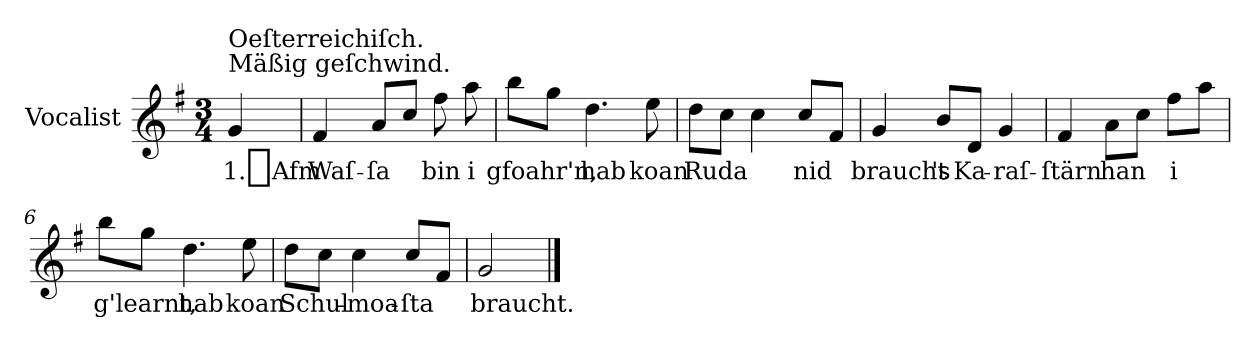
**kern	**text
*part1	*part1
*staff1	*staff1
*I"Vocalist	*
*k[f#]	*
*G:	*
*M3/4	*
=	=
!LO:TX:a:t=Mäßig geſchwind.	!
!LO:TX:a:t=Oeſterreichiſch.	!
4g	1._Afm
=1	=1
4f#	Waſ-
8a/L	-ſa
8ccJ	.
8ff#	bin
8aa	i
=2	=2
8bbL	gfoahr'n,
8ggJ	.
4.dd	hab
8ee	koan
=3	=3
8ddL	Ruda
8ccJ	.
4cc	.
8ccL	nid
8f#J	.
=4	=4
4g	braucht
8bL	's
8dJ	Ka-
4g	-raſ-
=5	=5
4f#	-ſtärn
8aL	han
8ccJ	.
8ff#L	i
8aaJ	.
=6	=6
8bbL	g'learnt,
8ggJ	.
4.dd	hab
8ee	koan
=7	=7
8ddL	Schul-
8ccJ	.
4cc	-moa-
8ccL	-ſta
8f#J	.
=8	=8
2g	braucht.
==	==
*-	*-
